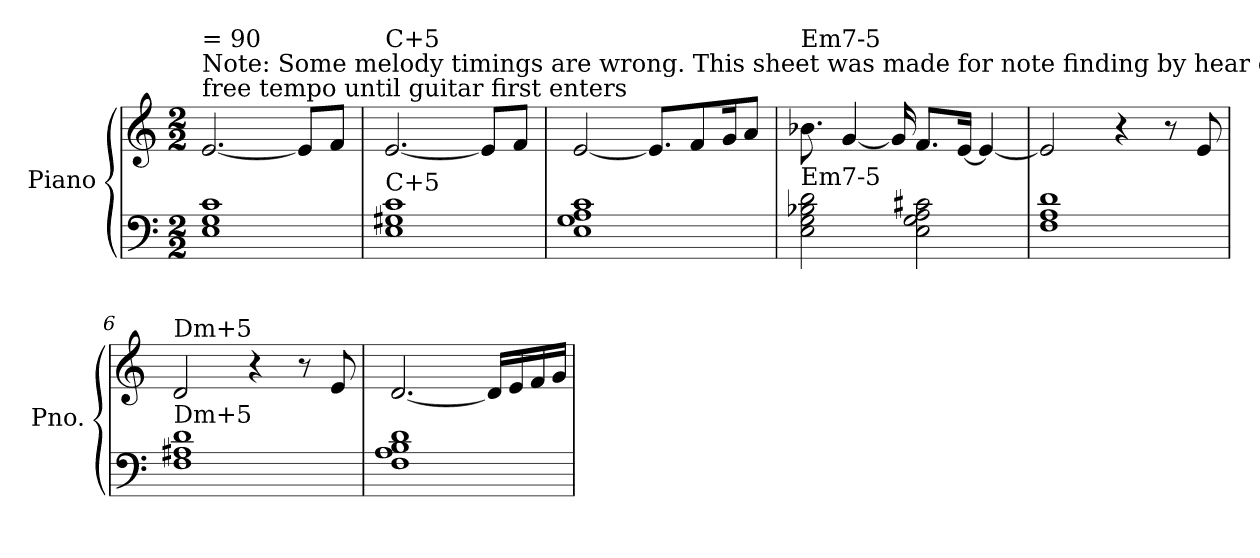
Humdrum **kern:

**kern	**kern
*part1	*part1
*staff2	*staff1
*I"Piano	*
*I'Pno.	*
*clefF4	*clefG2
*k[]	*k[]
*C:	*C:
*M2/2	*M2/2
=1	=1
!	!LO:TX:a:t=free tempo until guitar first enters
!	!LO:TX:a:t=Note&colon; Some melody timings are wrong. This sheet was made for note finding by hear only.
!	!LO:TX:a:t== 90
1E 1G 1c	[2.e/
.	8e/L]
.	8f/J
=2	=2
!	!LO:TX:a:t=C+5
!LO:TX:a:t=C+5	!
1E 1G#X 1c	[2.e/
.	8e/L]
.	8f/J
=3	=3
1E 1G 1A 1c	[2e/
.	8.e/L]
.	8f/
.	16g/K
.	8a/J
=4	=4
!	!LO:TX:a:t=Em7-5
!LO:TX:a:t=Em7-5	!
2E\ 2G\ 2B-X\ 2d\	8.b-X\
.	[4g/
.	16g/]
2E\ 2G\ 2A\ 2c#X\	8.f/L
.	[16e/Jk
.	4e/_
=5	=5
1F 1A 1d	2e/]
.	4r
.	8r
.	8e/
=6	=6
!	!LO:TX:a:t=Dm+5
!LO:TX:a:t=Dm+5	!
1F 1A#X 1d	2d/
.	4r
.	8r
.	8e/
=7	=7
1F 1A 1B 1d	[2.d/
.	16d/LL]
.	16e/
.	16f/
.	16g/JJ
=	=
*-	*-
